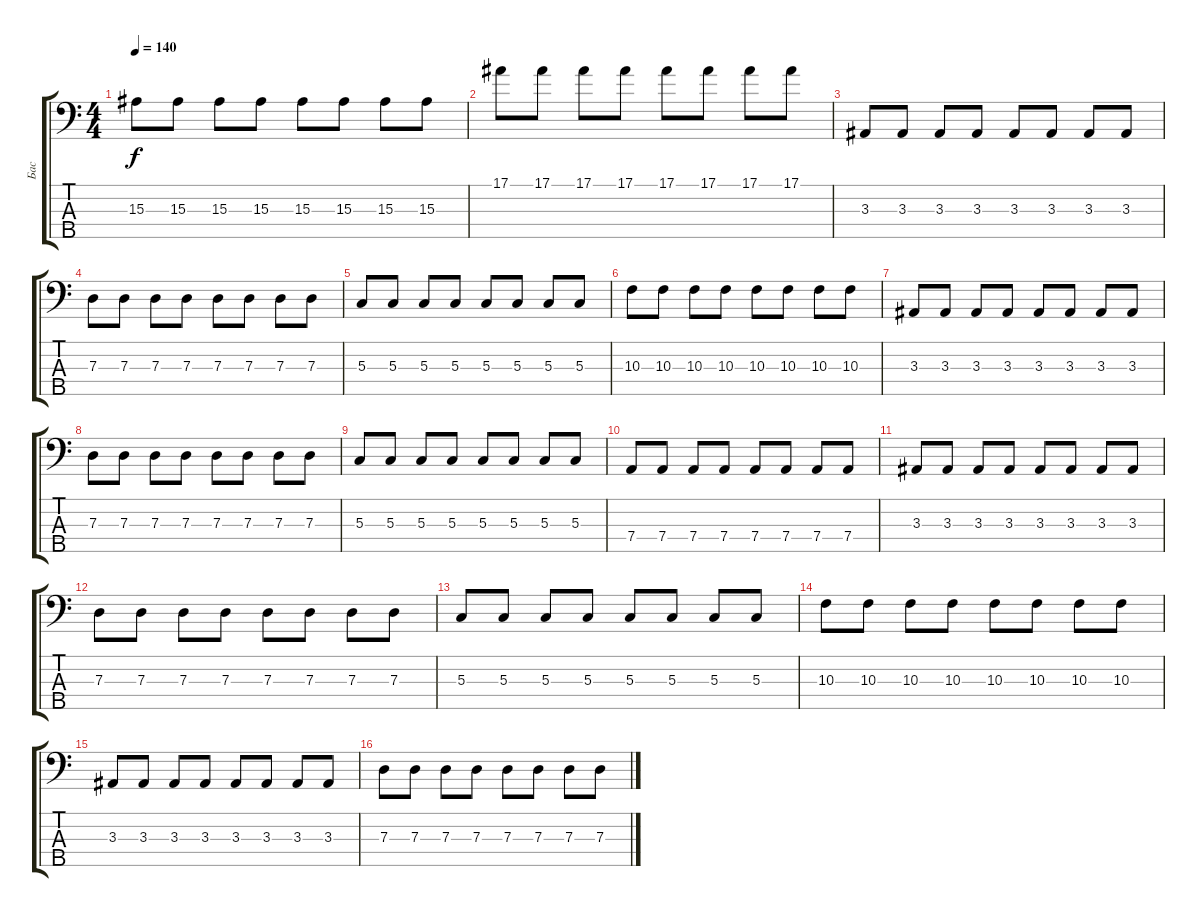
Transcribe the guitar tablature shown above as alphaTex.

\track ("Бас" "Бас") {instrument electricbassfinger}
\staff {score tabs}
\tuning (F2 C2 G1 D1 A0) {hide}
\ts (4 4)
\tempo 140
\clef f4
\ks c
15.3.8{dy f} 15.3.8 15.3.8 15.3.8 15.3.8 15.3.8 15.3.8 15.3.8 |
17.1.8 17.1.8 17.1.8 17.1.8 17.1.8 17.1.8 17.1.8 17.1.8 |
3.3.8 3.3.8 3.3.8 3.3.8 3.3.8 3.3.8 3.3.8 3.3.8 |
7.3.8 7.3.8 7.3.8 7.3.8 7.3.8 7.3.8 7.3.8 7.3.8 |
5.3.8 5.3.8 5.3.8 5.3.8 5.3.8 5.3.8 5.3.8 5.3.8 |
10.3.8 10.3.8 10.3.8 10.3.8 10.3.8 10.3.8 10.3.8 10.3.8 |
3.3.8 3.3.8 3.3.8 3.3.8 3.3.8 3.3.8 3.3.8 3.3.8 |
7.3.8 7.3.8 7.3.8 7.3.8 7.3.8 7.3.8 7.3.8 7.3.8 |
5.3.8 5.3.8 5.3.8 5.3.8 5.3.8 5.3.8 5.3.8 5.3.8 |
7.4.8 7.4.8 7.4.8 7.4.8 7.4.8 7.4.8 7.4.8 7.4.8 |
3.3.8 3.3.8 3.3.8 3.3.8 3.3.8 3.3.8 3.3.8 3.3.8 |
7.3.8 7.3.8 7.3.8 7.3.8 7.3.8 7.3.8 7.3.8 7.3.8 |
5.3.8 5.3.8 5.3.8 5.3.8 5.3.8 5.3.8 5.3.8 5.3.8 |
10.3.8 10.3.8 10.3.8 10.3.8 10.3.8 10.3.8 10.3.8 10.3.8 |
3.3.8 3.3.8 3.3.8 3.3.8 3.3.8 3.3.8 3.3.8 3.3.8 |
7.3.8 7.3.8 7.3.8 7.3.8 7.3.8 7.3.8 7.3.8 7.3.8
